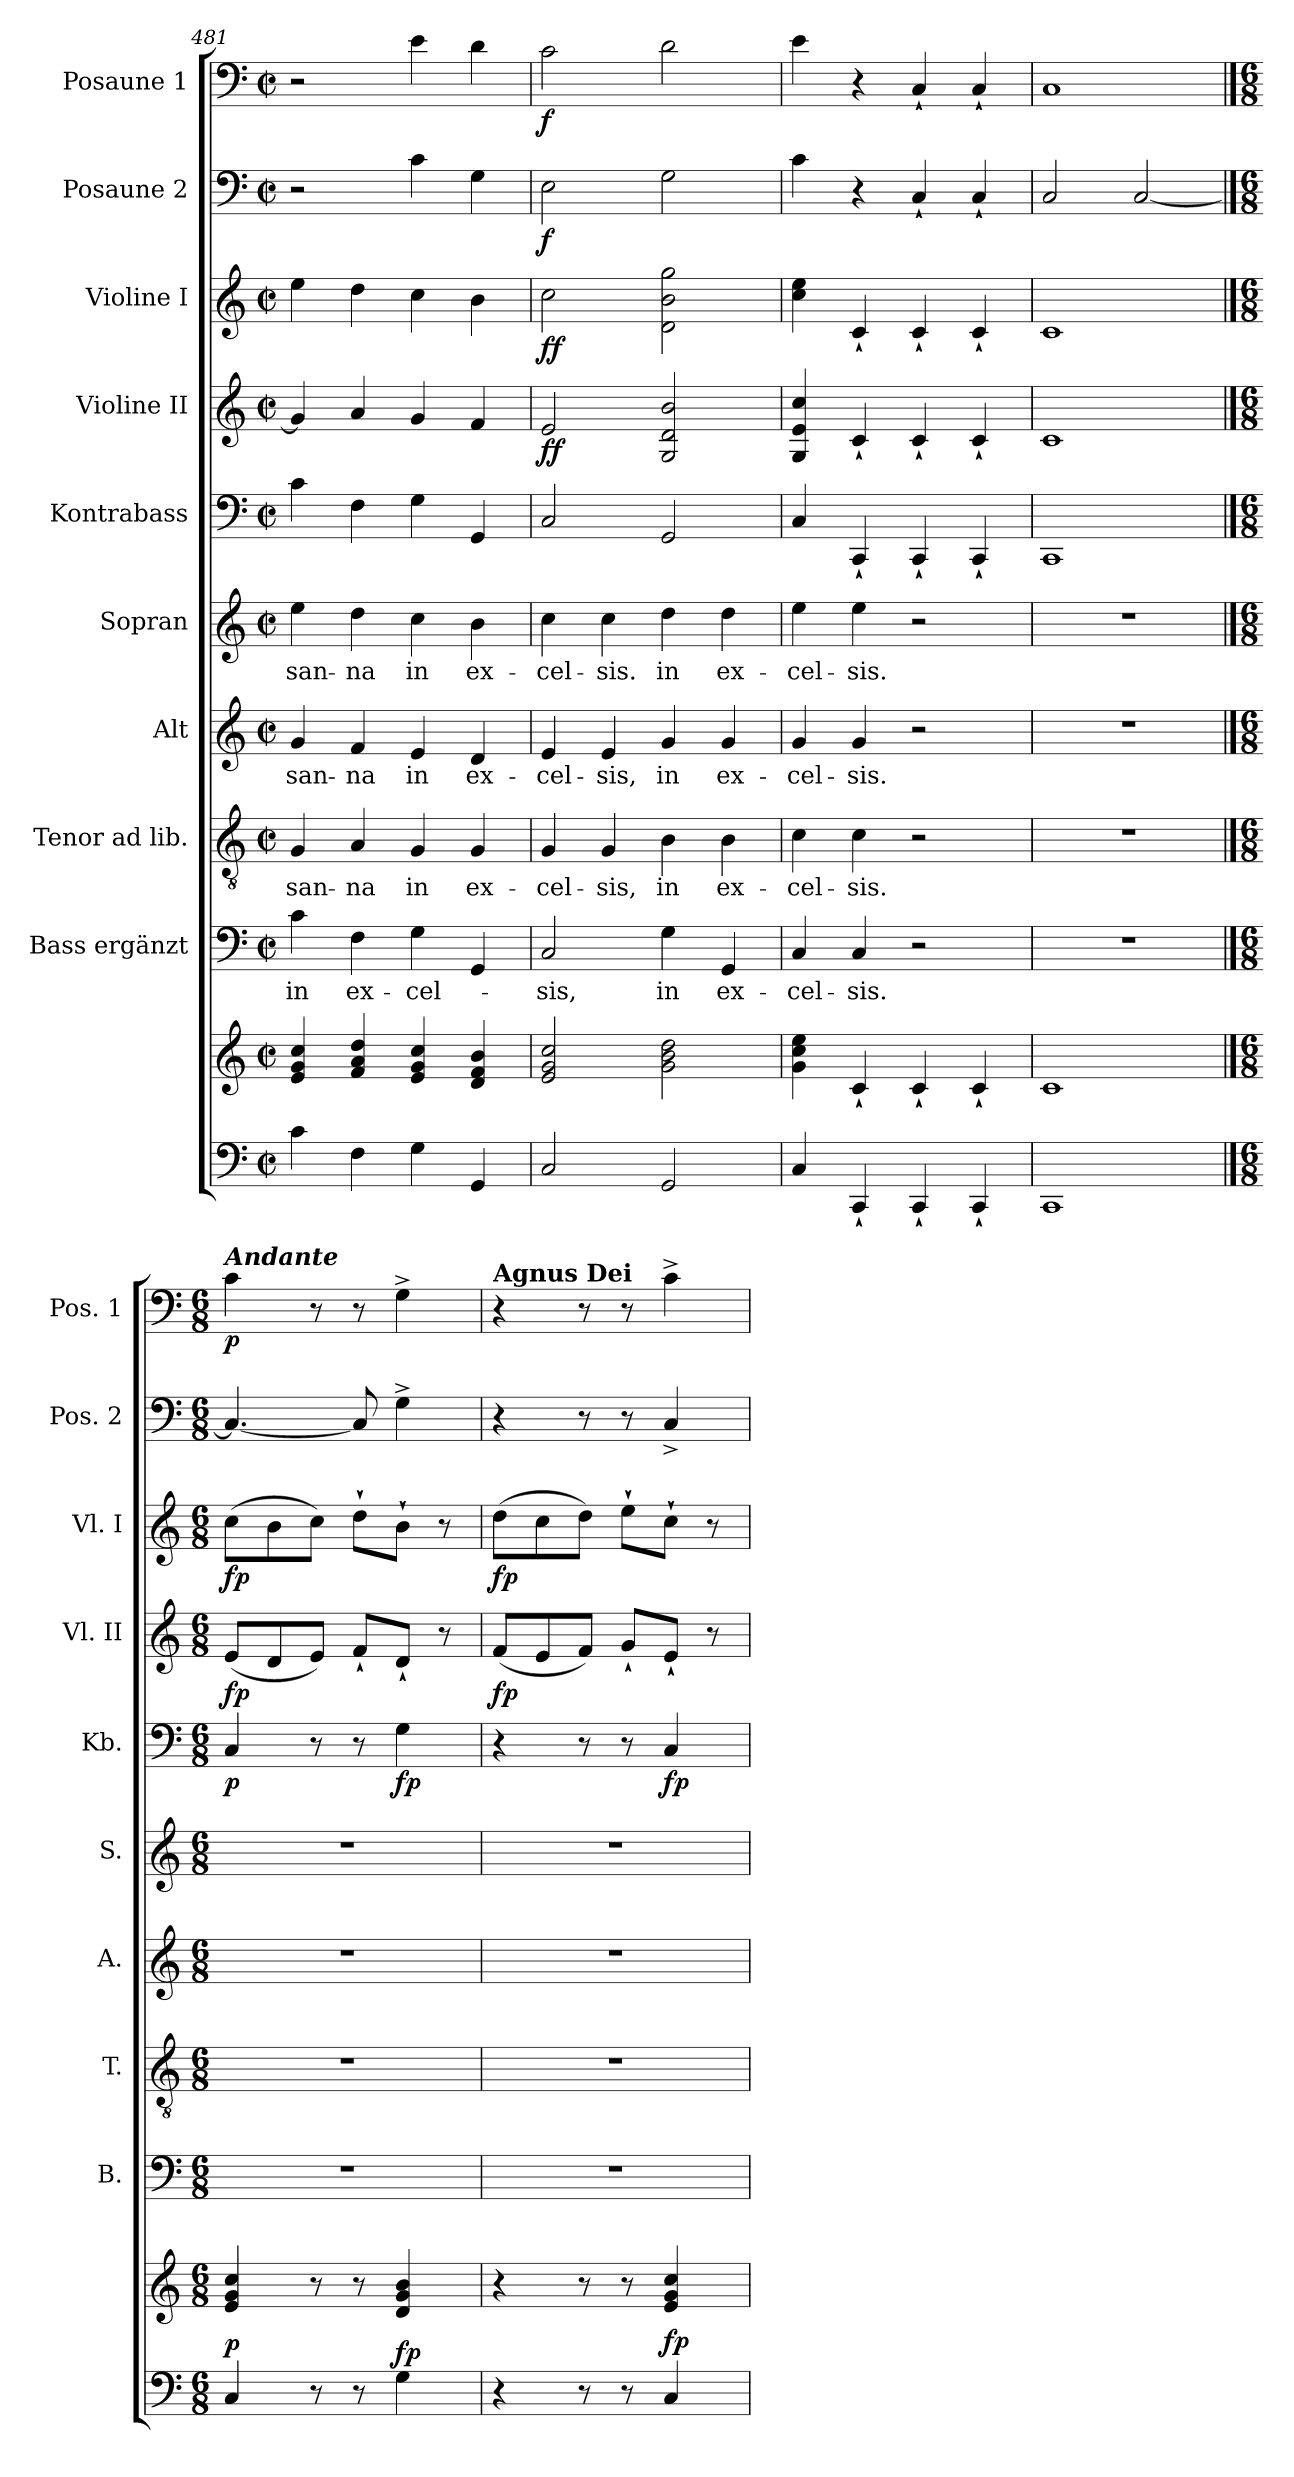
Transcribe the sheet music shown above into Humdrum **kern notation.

**kern	**kern	**dynam	**kern	**text	**kern	**text	**kern	**text	**kern	**text	**kern	**dynam	**kern	**dynam	**kern	**dynam	**kern	**dynam	**kern	**dynam
*part10	*part10	*part10	*part9	*part9	*part8	*part8	*part7	*part7	*part6	*part6	*part5	*part5	*part4	*part4	*part3	*part3	*part2	*part2	*part1	*part1
*staff11	*staff10	*staff10/11	*staff9	*staff9	*staff8	*staff8	*staff7	*staff7	*staff6	*staff6	*staff5	*staff5	*staff4	*staff4	*staff3	*staff3	*staff2	*staff2	*staff1	*staff1
*	*	*	*I"Bass ergänzt	*	*I"Tenor ad lib.	*	*I"Alt	*	*I"Sopran	*	*I"Kontrabass	*	*I"Violine II	*	*I"Violine I	*	*I"Posaune 2	*	*I"Posaune 1	*
*	*	*	*I'B.	*	*I'T.	*	*I'A.	*	*I'S.	*	*I'Kb.	*	*I'Vl. II	*	*I'Vl. I	*	*I'Pos. 2	*	*I'Pos. 1	*
*clefF4	*clefG2	*	*clefF4	*	*clefGv2	*	*clefG2	*	*clefG2	*	*clefF4	*	*clefG2	*	*clefG2	*	*clefF4	*	*clefF4	*
*	*	*	*	*	*	*	*	*	*	*	*ITrd7c12	*	*	*	*	*	*	*	*	*
*k[]	*k[]	*	*k[]	*	*k[]	*	*k[]	*	*k[]	*	*k[]	*	*k[]	*	*k[]	*	*k[]	*	*k[]	*
*C:	*C:	*	*C:	*	*C:	*	*C:	*	*C:	*	*C:	*	*C:	*	*C:	*	*C:	*	*C:	*
*M2/2	*M2/2	*	*M2/2	*	*M2/2	*	*M2/2	*	*M2/2	*	*M2/2	*	*M2/2	*	*M2/2	*	*M2/2	*	*M2/2	*
*met(c|)	*met(c|)	*	*met(c|)	*	*met(c|)	*	*met(c|)	*	*met(c|)	*	*met(c|)	*	*met(c|)	*	*met(c|)	*	*met(c|)	*	*met(c|)	*
=481	=481	=481	=481	=481	=481	=481	=481	=481	=481	=481	=481	=481	=481	=481	=481	=481	=481	=481	=481	=481
!	!	!	!	!LO:LY:b	!	!LO:LY:b	!	!LO:LY:b	!	!LO:LY:b	!	!	!	!	!	!	!	!	!	!
4c\	4e/ 4g/ 4cc/	.	4c\	in	4G/	-san-	4g/	-san-	4ee\	-san-	4C\	.	4g/]	.	4ee\	.	2r	.	2r	.
!	!	!	!	!LO:LY:b	!	!LO:LY:b	!	!LO:LY:b	!	!LO:LY:b	!	!	!	!	!	!	!	!	!	!
4F\	4f/ 4a/ 4dd/	.	4F\	ex-	4A/	-na	4f/	-na	4dd\	-na	4FF\	.	4a/	.	4dd\	.	.	.	.	.
!	!	!	!	!LO:LY:b	!	!LO:LY:b	!	!LO:LY:b	!	!LO:LY:b	!	!	!	!	!	!	!	!	!	!
4G\	4e/ 4g/ 4cc/	.	4G\	-cel-	4G/	in	4e/	in	4cc\	in	4GG\	.	4g/	.	4cc\	.	4c\	.	4e\	.
!	!	!	!	!	!	!LO:LY:b	!	!LO:LY:b	!	!LO:LY:b	!	!	!	!	!	!	!	!	!	!
4GG/	4d/ 4f/ 4b/	.	4GG/	.	4G/	ex-	4d/	ex-	4b\	ex-	4GGG/	.	4f/	.	4b\	.	4G\	.	4d\	.
=482	=482	=482	=482	=482	=482	=482	=482	=482	=482	=482	=482	=482	=482	=482	=482	=482	=482	=482	=482	=482
!	!	!	!	!LO:LY:b	!	!LO:LY:b	!	!LO:LY:b	!	!LO:LY:b	!	!	!	!LO:DY:b	!	!LO:DY:b	!	!LO:DY:b	!	!LO:DY:b
2C/	2e/ 2g/ 2cc/	.	2C/	-sis,	4G/	-cel-	4e/	-cel-	4cc\	-cel-	2CC/	.	2e/	ff	2cc\	ff	2E\	f	2c\	f
!	!	!	!	!	!	!LO:LY:b	!	!LO:LY:b	!	!LO:LY:b	!	!	!	!	!	!	!	!	!	!
.	.	.	.	.	4G/	-sis,	4e/	-sis,	4cc\	-sis.	.	.	.	.	.	.	.	.	.	.
!	!	!	!	!LO:LY:b	!	!LO:LY:b	!	!LO:LY:b	!	!LO:LY:b	!	!	!	!	!	!	!	!	!	!
2GG/	2g\ 2b\ 2dd\	.	4G\	in	4B\	in	4g/	in	4dd\	in	2GGG/	.	2G/ 2d/ 2b/	.	2d\ 2b\ 2gg\	.	2G\	.	2d\	.
!	!	!	!	!LO:LY:b	!	!LO:LY:b	!	!LO:LY:b	!	!LO:LY:b	!	!	!	!	!	!	!	!	!	!
.	.	.	4GG/	ex-	4B\	ex-	4g/	ex-	4dd\	ex-	.	.	.	.	.	.	.	.	.	.
=483	=483	=483	=483	=483	=483	=483	=483	=483	=483	=483	=483	=483	=483	=483	=483	=483	=483	=483	=483	=483
!	!	!	!	!LO:LY:b	!	!LO:LY:b	!	!LO:LY:b	!	!LO:LY:b	!	!	!	!	!	!	!	!	!	!
4C/	4g\ 4cc\ 4ee\	.	4C/	-cel-	4c\	-cel-	4g/	-cel-	4ee\	-cel-	4CC/	.	4G/ 4e/ 4cc/	.	4cc\ 4ee\	.	4c\	.	4e\	.
!	!	!	!	!LO:LY:b	!	!LO:LY:b	!	!LO:LY:b	!	!LO:LY:b	!	!	!	!	!	!	!	!	!	!
4CC`</	4c`</	.	4C/	-sis.	4c\	-sis.	4g/	-sis.	4ee\	-sis.	4CCC`</	.	4c`</	.	4c`</	.	4r	.	4r	.
4CC`</	4c`</	.	2r	.	2r	.	2r	.	2r	.	4CCC`</	.	4c`</	.	4c`</	.	4C`</	.	4C`</	.
4CC`</	4c`</	.	.	.	.	.	.	.	.	.	4CCC`</	.	4c`</	.	4c`</	.	4C`</	.	4C`</	.
=484	=484	=484	=484	=484	=484	=484	=484	=484	=484	=484	=484	=484	=484	=484	=484	=484	=484	=484	=484	=484
1CC	1c	.	1r	.	1r	.	1r	.	1r	.	1CCC	.	1c	.	1c	.	2C/	.	1C	.
.	.	.	.	.	.	.	.	.	.	.	.	.	.	.	.	.	[2C/	.	.	.
!!LO:PB:g=z
==485	==485	==485	==485	==485	==485	==485	==485	==485	==485	==485	==485	==485	==485	==485	==485	==485	==485	==485	==485	==485
*M6/8	*M6/8	*	*M6/8	*	*M6/8	*	*M6/8	*	*M6/8	*	*M6/8	*	*M6/8	*	*M6/8	*	*M6/8	*	*M6/8	*
!	!	!	!	!	!	!	!	!	!	!	!	!	!	!	!	!	!	!	!LO:TX:a:Bi:t=Andante	!
!	!	!LO:DY:a=2	!	!	!	!	!	!	!	!	!	!LO:DY:b	!	!LO:DY:b	!	!LO:DY:b	!	!	!	!LO:DY:b
4C/	4e/ 4g/ 4cc/	p	2.r	.	2.r	.	2.r	.	2.r	.	4CC/	p	(<8e/L	fp	(>8cc\L	fp	4.C/_	.	4c\	p
.	.	.	.	.	.	.	.	.	.	.	.	.	8d/	.	8b\	.	.	.	.	.
8r	8r	.	.	.	.	.	.	.	.	.	8r	.	8e/J)	.	8cc\J)	.	.	.	8r	.
8r	8r	.	.	.	.	.	.	.	.	.	8r	.	8f`</L	.	8dd`>\L	.	8C/]	.	8r	.
!	!	!LO:DY:a=2	!	!	!	!	!	!	!	!	!	!LO:DY:b	!	!	!	!	!	!	!	!
4G\	4d/ 4g/ 4b/	fp	.	.	.	.	.	.	.	.	4GG\	fp	8d`</J	.	8b`>\J	.	4G^>\	.	4G^>\	.
.	.	.	.	.	.	.	.	.	.	.	.	.	8r	.	8r	.	.	.	.	.
=486	=486	=486	=486	=486	=486	=486	=486	=486	=486	=486	=486	=486	=486	=486	=486	=486	=486	=486	=486	=486
!	!	!	!	!	!	!	!	!	!	!	!	!	!	!	!	!	!	!	!LO:TX:a:B:t=Agnus Dei	!
!	!	!	!	!	!	!	!	!	!	!	!	!	!	!LO:DY:b	!	!LO:DY:b	!	!	!	!
4r	4r	.	2.r	.	2.r	.	2.r	.	2.r	.	4r	.	(<8f/L	fp	(>8dd\L	fp	4r	.	4r	.
.	.	.	.	.	.	.	.	.	.	.	.	.	8e/	.	8cc\	.	.	.	.	.
8r	8r	.	.	.	.	.	.	.	.	.	8r	.	8f/J)	.	8dd\J)	.	8r	.	8r	.
8r	8r	.	.	.	.	.	.	.	.	.	8r	.	8g`</L	.	8ee`>\L	.	8r	.	8r	.
!	!	!LO:DY:a=2	!	!	!	!	!	!	!	!	!	!LO:DY:b	!	!	!	!	!	!	!	!
4C/	4e/ 4g/ 4cc/	fp	.	.	.	.	.	.	.	.	4CC/	fp	8e`</J	.	8cc`>\J	.	4C^</	.	4c^>\	.
.	.	.	.	.	.	.	.	.	.	.	.	.	8r	.	8r	.	.	.	.	.
=	=	=	=	=	=	=	=	=	=	=	=	=	=	=	=	=	=	=	=	=
*-	*-	*-	*-	*-	*-	*-	*-	*-	*-	*-	*-	*-	*-	*-	*-	*-	*-	*-	*-	*-
